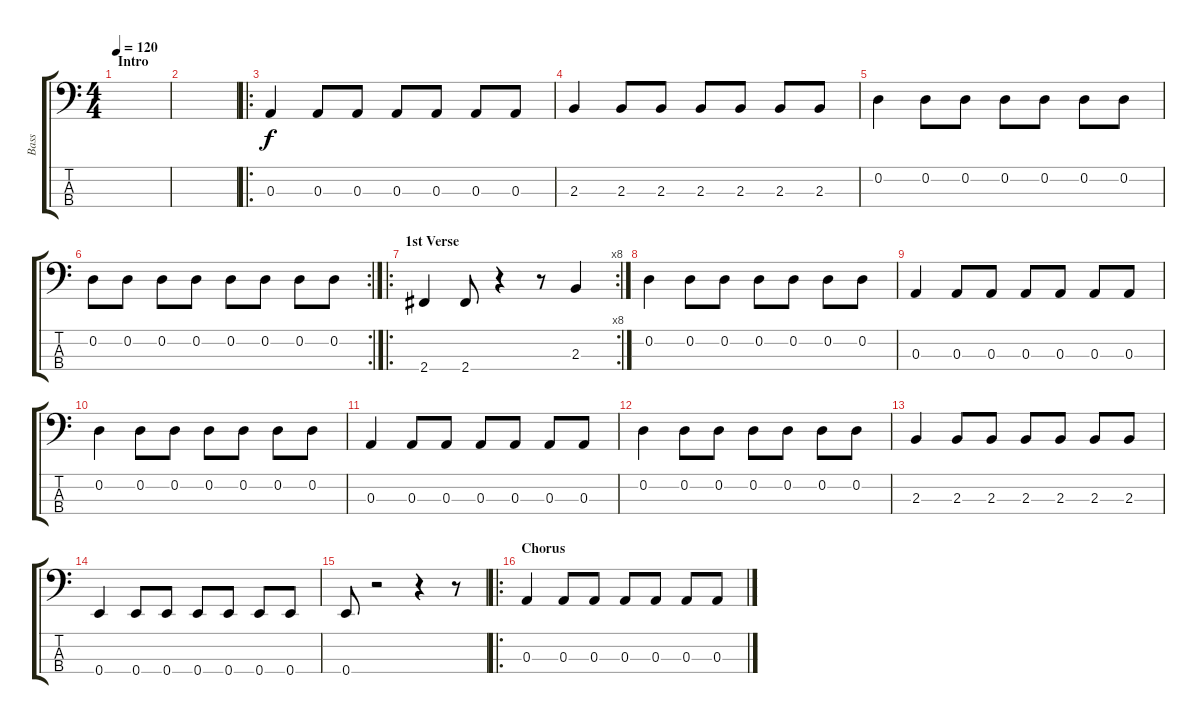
\track ("Bass" "Bass") {instrument electricbassfinger}
\staff {score tabs}
\tuning (G2 D2 A1 E1) {hide}
\ts (4 4)
\section ("" "Intro")
\tempo 120
\clef f4
\ks c
|
|
\ro
0.3.4 0.3.8 0.3.8 0.3.8 0.3.8 0.3.8 0.3.8 |
2.3.4 2.3.8 2.3.8 2.3.8 2.3.8 2.3.8 2.3.8 |
0.2.4 0.2.8 0.2.8 0.2.8 0.2.8 0.2.8 0.2.8 |
\rc 2
0.2.8 0.2.8 0.2.8 0.2.8 0.2.8 0.2.8 0.2.8 0.2.8 |
\ro
\rc 8
\section ("" "1st Verse")
2.4.4 2.4.8 r.4 r.8 2.3.4 |
0.2.4 0.2.8 0.2.8 0.2.8 0.2.8 0.2.8 0.2.8 |
0.3.4 0.3.8 0.3.8 0.3.8 0.3.8 0.3.8 0.3.8 |
0.2.4 0.2.8 0.2.8 0.2.8 0.2.8 0.2.8 0.2.8 |
0.3.4 0.3.8 0.3.8 0.3.8 0.3.8 0.3.8 0.3.8 |
0.2.4 0.2.8 0.2.8 0.2.8 0.2.8 0.2.8 0.2.8 |
2.3.4 2.3.8 2.3.8 2.3.8 2.3.8 2.3.8 2.3.8 |
0.4.4 0.4.8 0.4.8 0.4.8 0.4.8 0.4.8 0.4.8 |
0.4.8 r.2 r.4 r.8 |
\ro
\section ("" "Chorus")
0.3.4 0.3.8 0.3.8 0.3.8 0.3.8 0.3.8 0.3.8
